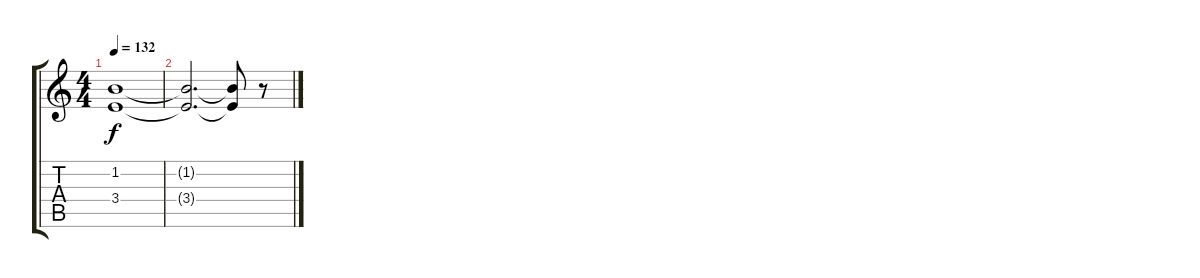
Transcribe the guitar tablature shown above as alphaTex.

\track "" {instrument electricguitarclean}
\staff {score tabs}
\tuning (Eb4 Bb3 Gb3 Db3 Ab2 Eb2) {hide}
\ts (4 4)
\tempo 132
\clef g2
\ks c
(1.2 3.4).1{dy f} |
(1.2{t} 3.4{t}).2{d} (1.2{t} 3.4{t}).8 r.8
